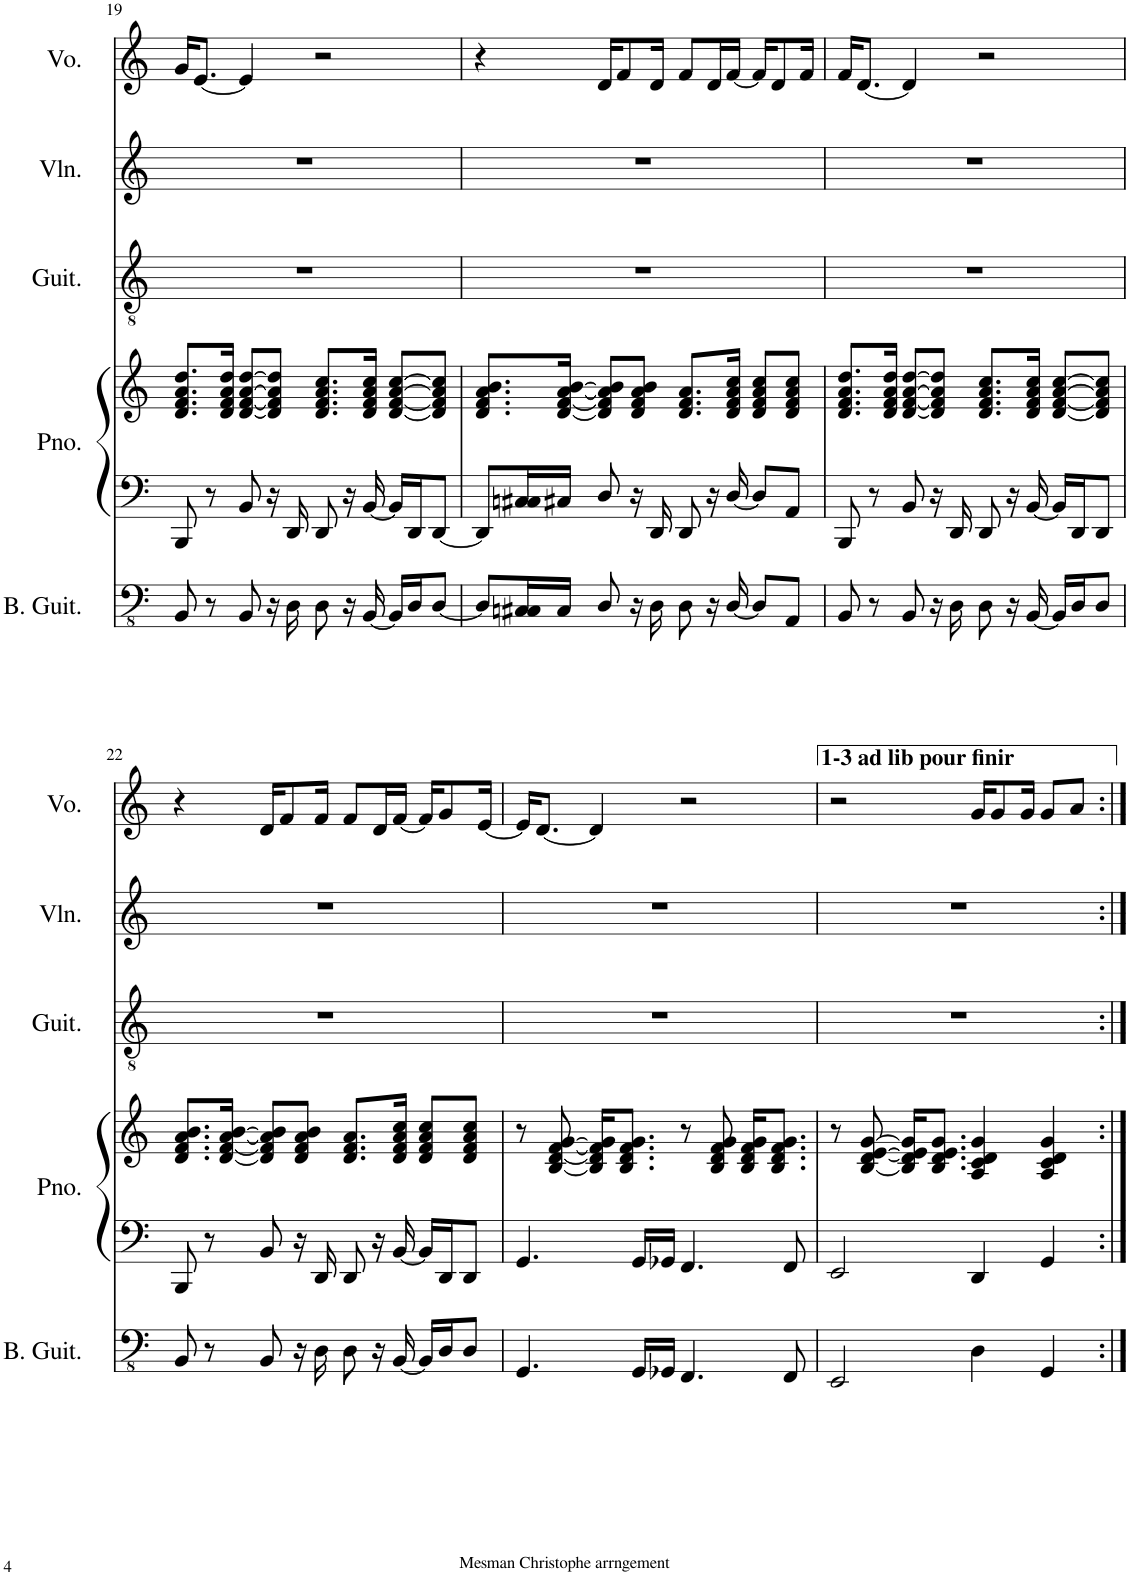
**kern	**kern	**kern	**kern	**kern	**kern
*part5	*part4	*part4	*part3	*part2	*part1
*staff6	*staff5	*staff4	*staff3	*staff2	*staff1
*I"Bass Guitar	*I"Piano	*	*I"Guitar	*I"Violin	*I"Voice
*I'B. Guit.	*I'Pno.	*	*I'Guit.	*I'Vln.	*I'Vo.
!!LO:PB:g=z
*clefFv4	*clefF4	*clefG2	*clefGv2	*clefG2	*clefG2
*k[]	*k[]	*k[]	*k[]	*k[]	*k[]
*M4/4	*M4/4	*M4/4	*M4/4	*M4/4	*M4/4
=19	=19	=19	=19	=19	=19
8BBB/	8BBB/	8.d/ 8.f/ 8.a/ 8.dd/L	1r	1r	16g/KL
.	.	.	.	.	[8.e/J
8r	8r	.	.	.	.
.	.	16d/ 16f/ 16a/ 16dd/Jk	.	.	.
8BBB/	8BB/	[8d/ [8f/ [8a/ [8dd/L	.	.	4e/]
16r	16r	8d/] 8f/] 8a/] 8dd/]J	.	.	.
16DD\	16DD/	.	.	.	.
8DD\	8DD/	8.d/ 8.f/ 8.a/ 8.cc/L	.	.	2r
16r	16r	.	.	.	.
[16BBB/	[16BB/	16d/ 16f/ 16a/ 16cc/Jk	.	.	.
16BBB/LL]	16BB/LL]	[8d/ [8f/ [8a/ [8cc/L	.	.	.
16DD/J	16DD/J	.	.	.	.
[8DD/J	[8DD/J	8d/] 8f/] 8a/] 8cc/]J	.	.	.
=20	=20	=20	=20	=20	=20
8DD/L]	8DD/L]	8.d/ 8.f/ 8.a/ 8.b/L	1r	1r	4r
16CCn/ 16CC#X/L	16Cn/ 16C#X/L	.	.	.	.
16CC#/JJ	16C#X/JJ	[16d/ [16f/ [16a/ [16b/Jk	.	.	.
8DD/	8D/	8d/] 8f/] 8a/] 8b/]L	.	.	16d/KL
.	.	.	.	.	8f/
16r	16r	8d/ 8f/ 8a/ 8b/J	.	.	.
16DD\	16DD/	.	.	.	16d/Jk
8DD\	8DD/	8.d/ 8.f/ 8.a/L	.	.	8f/L
16r	16r	.	.	.	16d/L
[16DD/	[16D/	16d/ 16f/ 16a/ 16cc/Jk	.	.	[16f/JJ
8DD/L]	8D/L]	8d/ 8f/ 8a/ 8cc/L	.	.	16f/KL]
.	.	.	.	.	8d/
8AAA/J	8AA/J	8d/ 8f/ 8a/ 8cc/J	.	.	.
.	.	.	.	.	16f/Jk
=21	=21	=21	=21	=21	=21
8BBB/	8BBB/	8.d/ 8.f/ 8.a/ 8.dd/L	1r	1r	16f/KL
.	.	.	.	.	[8.d/J
8r	8r	.	.	.	.
.	.	16d/ 16f/ 16a/ 16dd/Jk	.	.	.
8BBB/	8BB/	[8d/ [8f/ [8a/ [8dd/L	.	.	4d/]
16r	16r	8d/] 8f/] 8a/] 8dd/]J	.	.	.
16DD\	16DD/	.	.	.	.
8DD\	8DD/	8.d/ 8.f/ 8.a/ 8.cc/L	.	.	2r
16r	16r	.	.	.	.
[16BBB/	[16BB/	16d/ 16f/ 16a/ 16cc/Jk	.	.	.
16BBB/LL]	16BB/LL]	[8d/ [8f/ [8a/ [8cc/L	.	.	.
16DD/J	16DD/J	.	.	.	.
8DD/J	8DD/J	8d/] 8f/] 8a/] 8cc/]J	.	.	.
!!LO:LB:g=z
=22	=22	=22	=22	=22	=22
8BBB/	8BBB/	8.d/ 8.f/ 8.a/ 8.b/L	1r	1r	4r
8r	8r	.	.	.	.
.	.	[16d/ [16f/ [16a/ [16b/Jk	.	.	.
8BBB/	8BB/	8d/] 8f/] 8a/] 8b/]L	.	.	16d/KL
.	.	.	.	.	8f/
16r	16r	8d/ 8f/ 8a/ 8b/J	.	.	.
16DD\	16DD/	.	.	.	16f/Jk
8DD\	8DD/	8.d/ 8.f/ 8.a/L	.	.	8f/L
16r	16r	.	.	.	16d/L
[16BBB/	[16BB/	16d/ 16f/ 16a/ 16cc/Jk	.	.	[16f/JJ
16BBB/LL]	16BB/LL]	8d/ 8f/ 8a/ 8cc/L	.	.	16f/KL]
16DD/J	16DD/J	.	.	.	8g/
8DD/J	8DD/J	8d/ 8f/ 8a/ 8cc/J	.	.	.
.	.	.	.	.	[16e/Jk
=23	=23	=23	=23	=23	=23
4.GGG/	4.GG/	8r	1r	1r	16e/KL]
.	.	.	.	.	[8.d/J
.	.	[8B/ [8d/ [8f/ [8g/	.	.	.
.	.	16B/] 16d/] 16f/] 16g/]KL	.	.	4d/]
.	.	8.B/ 8.d/ 8.f/ 8.g/J	.	.	.
16GGG/LL	16GG/LL	.	.	.	.
16GGG-X/JJ	16GG-X/JJ	.	.	.	.
4.FFF/	4.FF/	8r	.	.	2r
.	.	8B/ 8d/ 8f/ 8g/	.	.	.
.	.	16B/ 16d/ 16f/ 16g/KL	.	.	.
.	.	8.B/ 8.d/ 8.f/ 8.g/J	.	.	.
8FFF/	8FF/	.	.	.	.
=24	=24	=24	=24	=24	=24
2EEE/	2EE/	8r	1r	1r	2r
.	.	[8B/ [8d/ [8e/ [8g/	.	.	.
.	.	16B/] 16d/] 16e/] 16g/]KL	.	.	.
.	.	8.B/ 8.d/ 8.e/ 8.g/J	.	.	.
4DD\	4DD/	4A/ 4c/ 4d/ 4g/	.	.	16g/KL
.	.	.	.	.	8g/
.	.	.	.	.	16g/Jk
4GGG/	4GG/	4A/ 4c/ 4d/ 4g/	.	.	8g/L
.	.	.	.	.	8a/J
=:|!	=:|!	=:|!	=:|!	=:|!	=:|!
*-	*-	*-	*-	*-	*-
